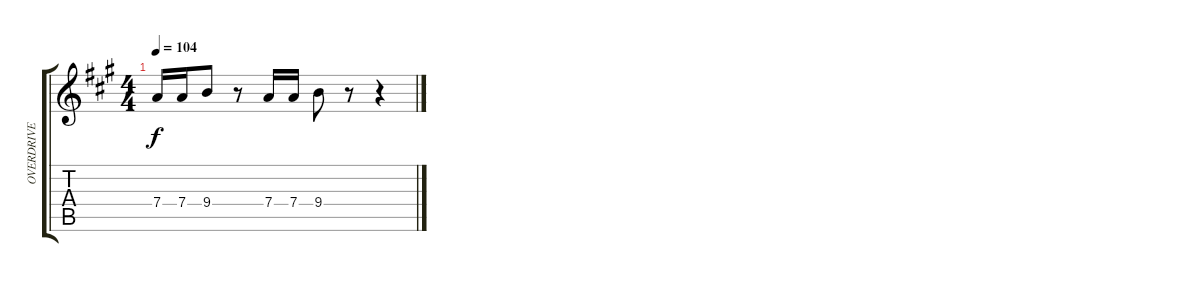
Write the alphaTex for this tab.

\track ("OVERDRIVE" "OVERDRIVE") {instrument overdrivenguitar}
\staff {score tabs}
\tuning (E4 B3 G3 D3 A2 E2) {hide}
\ts (4 4)
\tempo 104
\clef g2
\ks a
7.4.16{dy f} 7.4.16 9.4.8 r.8 7.4.16 7.4.16 9.4.8 r.8 r.4
